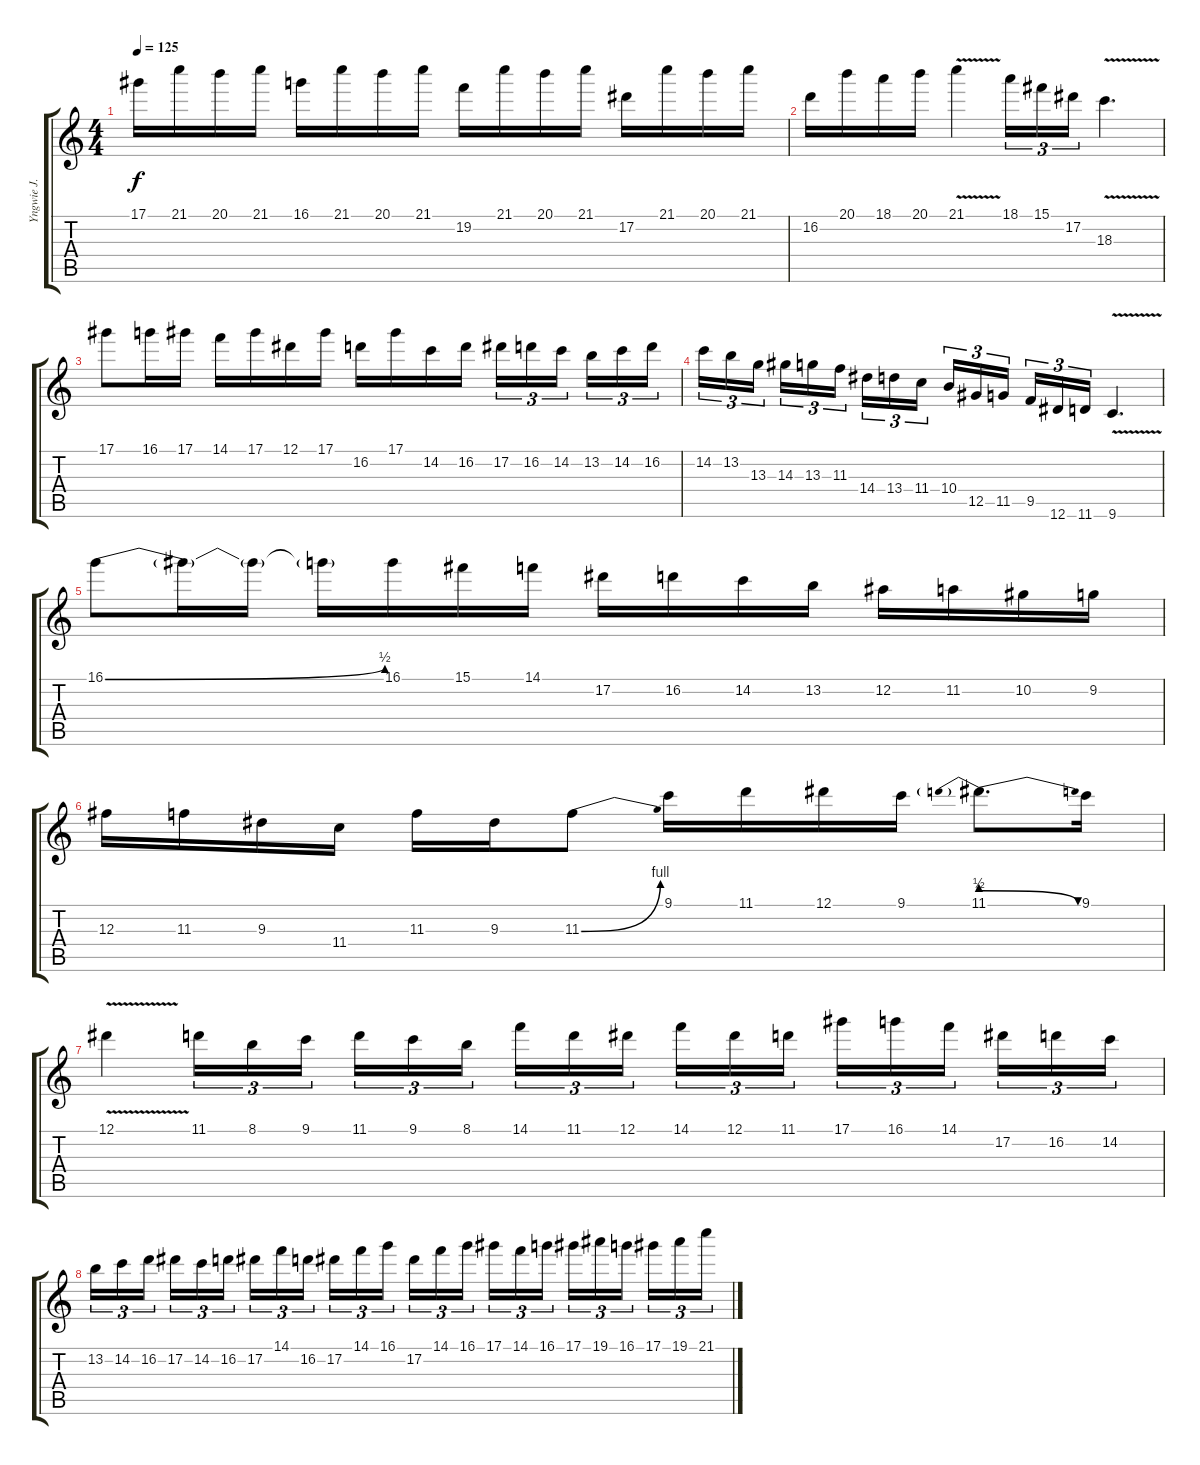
\track ("Yngwie J. Malmsteen" "Yngwie J. ") {instrument overdrivenguitar}
\staff {score tabs}
\tuning (Eb4 Bb3 Gb3 Db3 Ab2 Eb2) {hide}
\ts (4 4)
\tempo 125
\clef g2
\ks c
17.1.16{dy f} 21.1.16 20.1.16 21.1.16 16.1.16 21.1.16 20.1.16 21.1.16 19.2.16 21.1.16 20.1.16 21.1.16 17.2.16 21.1.16 20.1.16 21.1.16 |
16.2.16 20.1.16 18.1.16 20.1.16 21.1{v}.4 18.1.16{tu (3 2)} 15.1.16{tu (3 2)} 17.2.16{tu (3 2)} 18.3{v}.4{d} |
17.1.8 16.1.16 17.1.16 14.1.16 17.1.16 12.1.16 17.1.16 16.2.16 17.1.16 14.2.16 16.2.16 17.2.16{tu (3 2)} 16.2.16{tu (3 2)} 14.2.16{tu (3 2) beam splitsecondary} 13.2.16{tu (3 2)} 14.2.16{tu (3 2)} 16.2.16{tu (3 2)} |
14.2.16{tu (3 2)} 13.2.16{tu (3 2)} 13.3.16{tu (3 2) beam splitsecondary} 14.3.16{tu (3 2)} 13.3.16{tu (3 2)} 11.3.16{tu (3 2)} 14.4.16{tu (3 2)} 13.4.16{tu (3 2)} 11.4.16{tu (3 2) beam splitsecondary} 10.4.16{tu (3 2)} 12.5.16{tu (3 2)} 11.5.16{tu (3 2)} 9.5.16{tu (3 2)} 12.6.16{tu (3 2)} 11.6.16{tu (3 2)} 9.6{v}.4{d} |
16.1{be (bend 0 0 60 2)}.8 16.1{t}.16 16.1{t}.16 16.1{t}.16 16.1.16 15.1.16 14.1.16 17.2.16 16.2.16 14.2.16 13.2.16 12.2.16 11.2.16 10.2.16 9.2.16 |
12.3.16 11.3.16 9.3.16 11.4.16 11.3.16 9.3.16 11.3{be (bend 0 0 60 4)}.8 9.1.16 11.1.16 12.1.16 9.1.16 11.1{be (prebendrelease 0 2 60 0)}.8{d} 9.1.16 |
12.1{v}.4 11.1.16{tu (3 2)} 8.1.16{tu (3 2)} 9.1.16{tu (3 2) beam splitsecondary} 11.1.16{tu (3 2)} 9.1.16{tu (3 2)} 8.1.16{tu (3 2)} 14.1.16{tu (3 2)} 11.1.16{tu (3 2)} 12.1.16{tu (3 2) beam splitsecondary} 14.1.16{tu (3 2)} 12.1.16{tu (3 2)} 11.1.16{tu (3 2)} 17.1.16{tu (3 2)} 16.1.16{tu (3 2)} 14.1.16{tu (3 2) beam splitsecondary} 17.2.16{tu (3 2)} 16.2.16{tu (3 2)} 14.2.16{tu (3 2)} |
13.2.16{tu (3 2)} 14.2.16{tu (3 2)} 16.2.16{tu (3 2) beam splitsecondary} 17.2.16{tu (3 2)} 14.2.16{tu (3 2)} 16.2.16{tu (3 2)} 17.2.16{tu (3 2)} 14.1.16{tu (3 2)} 16.2.16{tu (3 2) beam splitsecondary} 17.2.16{tu (3 2)} 14.1.16{tu (3 2)} 16.1.16{tu (3 2)} 17.2.16{tu (3 2)} 14.1.16{tu (3 2)} 16.1.16{tu (3 2) beam splitsecondary} 17.1.16{tu (3 2)} 14.1.16{tu (3 2)} 16.1.16{tu (3 2)} 17.1.16{tu (3 2)} 19.1.16{tu (3 2)} 16.1.16{tu (3 2) beam splitsecondary} 17.1.16{tu (3 2)} 19.1.16{tu (3 2)} 21.1.16{tu (3 2)}
